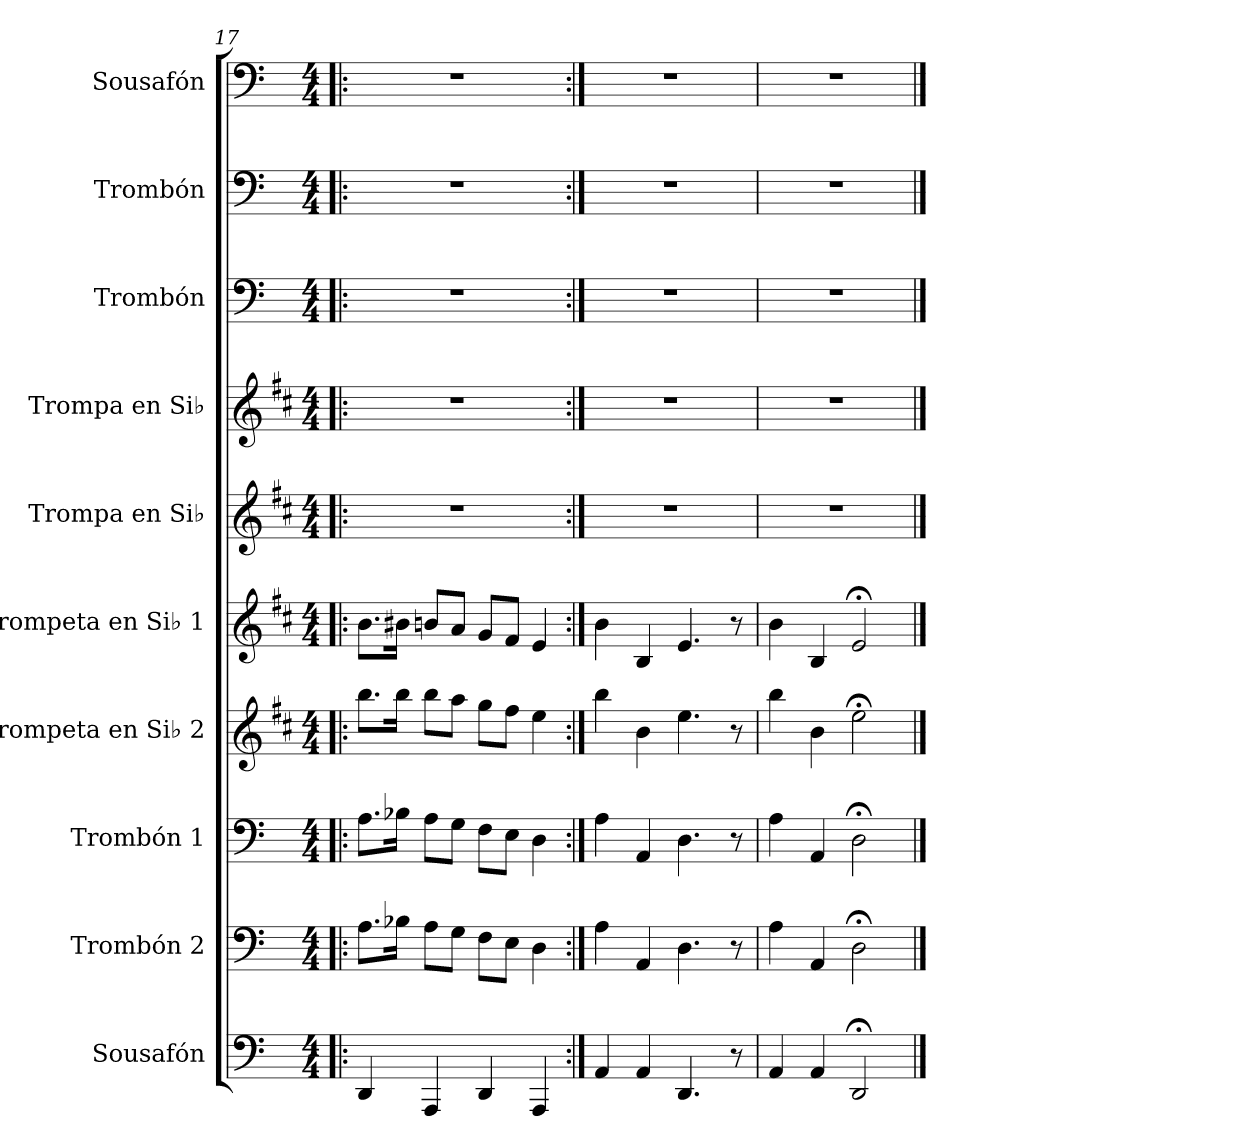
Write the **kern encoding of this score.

**kern	**kern	**kern	**kern	**kern	**kern	**kern	**kern	**kern	**kern
*part10	*part9	*part8	*part7	*part6	*part5	*part4	*part3	*part2	*part1
*staff10	*staff9	*staff8	*staff7	*staff6	*staff5	*staff4	*staff3	*staff2	*staff1
*I"Sousafón	*I"Trombón 2	*I"Trombón 1	*I"Trompeta en Si♭ 2	*I"Trompeta en Si♭ 1	*I"Trompa en Si♭	*I"Trompa en Si♭	*I"Trombón	*I"Trombón	*I"Sousafón
*I'Sousa.	*I'Tbn.	*I'Tbn.	*I'Tpt. Si♭	*I'Tpt. Si♭	*I'Trmp. Si♭	*I'Trmp. Si♭	*I'Tbn.	*I'Tbn.	*I'Sousa.
*clefF4	*clefF4	*clefF4	*clefG2	*clefG2	*clefG2	*clefG2	*clefF4	*clefF4	*clefF4
*	*	*	*ITrd1c2	*ITrd1c2	*ITrd1c2	*ITrd1c2	*	*	*
*k[]	*k[]	*k[]	*k[]	*k[]	*k[]	*k[]	*k[]	*k[]	*k[]
*M4/4	*M4/4	*M4/4	*M4/4	*M4/4	*M4/4	*M4/4	*M4/4	*M4/4	*M4/4
=17!|:	=17!|:	=17!|:	=17!|:	=17!|:	=17!|:	=17!|:	=17!|:	=17!|:	=17!|:
4DD/	8.A\L	8.A\L	8.aa\L	8.a\L	1r	1r	1r	1r	1r
.	16B-X\Jk	16B-X\Jk	16aa\Jk	16a#X\Jk	.	.	.	.	.
4AAA/	8A\L	8A\L	8aa\L	8an/L	.	.	.	.	.
.	8G\J	8G\J	8gg\J	8g/J	.	.	.	.	.
4DD/	8F\L	8F\L	8ff\L	8f/L	.	.	.	.	.
.	8E\J	8E\J	8ee\J	8e/J	.	.	.	.	.
4AAA/	4D\	4D\	4dd\	4d/	.	.	.	.	.
=18:|!	=18:|!	=18:|!	=18:|!	=18:|!	=18:|!	=18:|!	=18:|!	=18:|!	=18:|!
4AA/	4A\	4A\	4aa\	4a\	1r	1r	1r	1r	1r
4AA/	4AA/	4AA/	4a\	4A/	.	.	.	.	.
4.DD/	4.D\	4.D\	4.dd\	4.d/	.	.	.	.	.
8r	8r	8r	8r	8r	.	.	.	.	.
!!LO:PB:g=z
=19	=19	=19	=19	=19	=19	=19	=19	=19	=19
4AA/	4A\	4A\	4aa\	4a\	1r	1r	1r	1r	1r
4AA/	4AA/	4AA/	4a\	4A/	.	.	.	.	.
2DD;</	2D;<\	2D;<\	2dd;<\	2d;</	.	.	.	.	.
==	==	==	==	==	==	==	==	==	==
*-	*-	*-	*-	*-	*-	*-	*-	*-	*-
